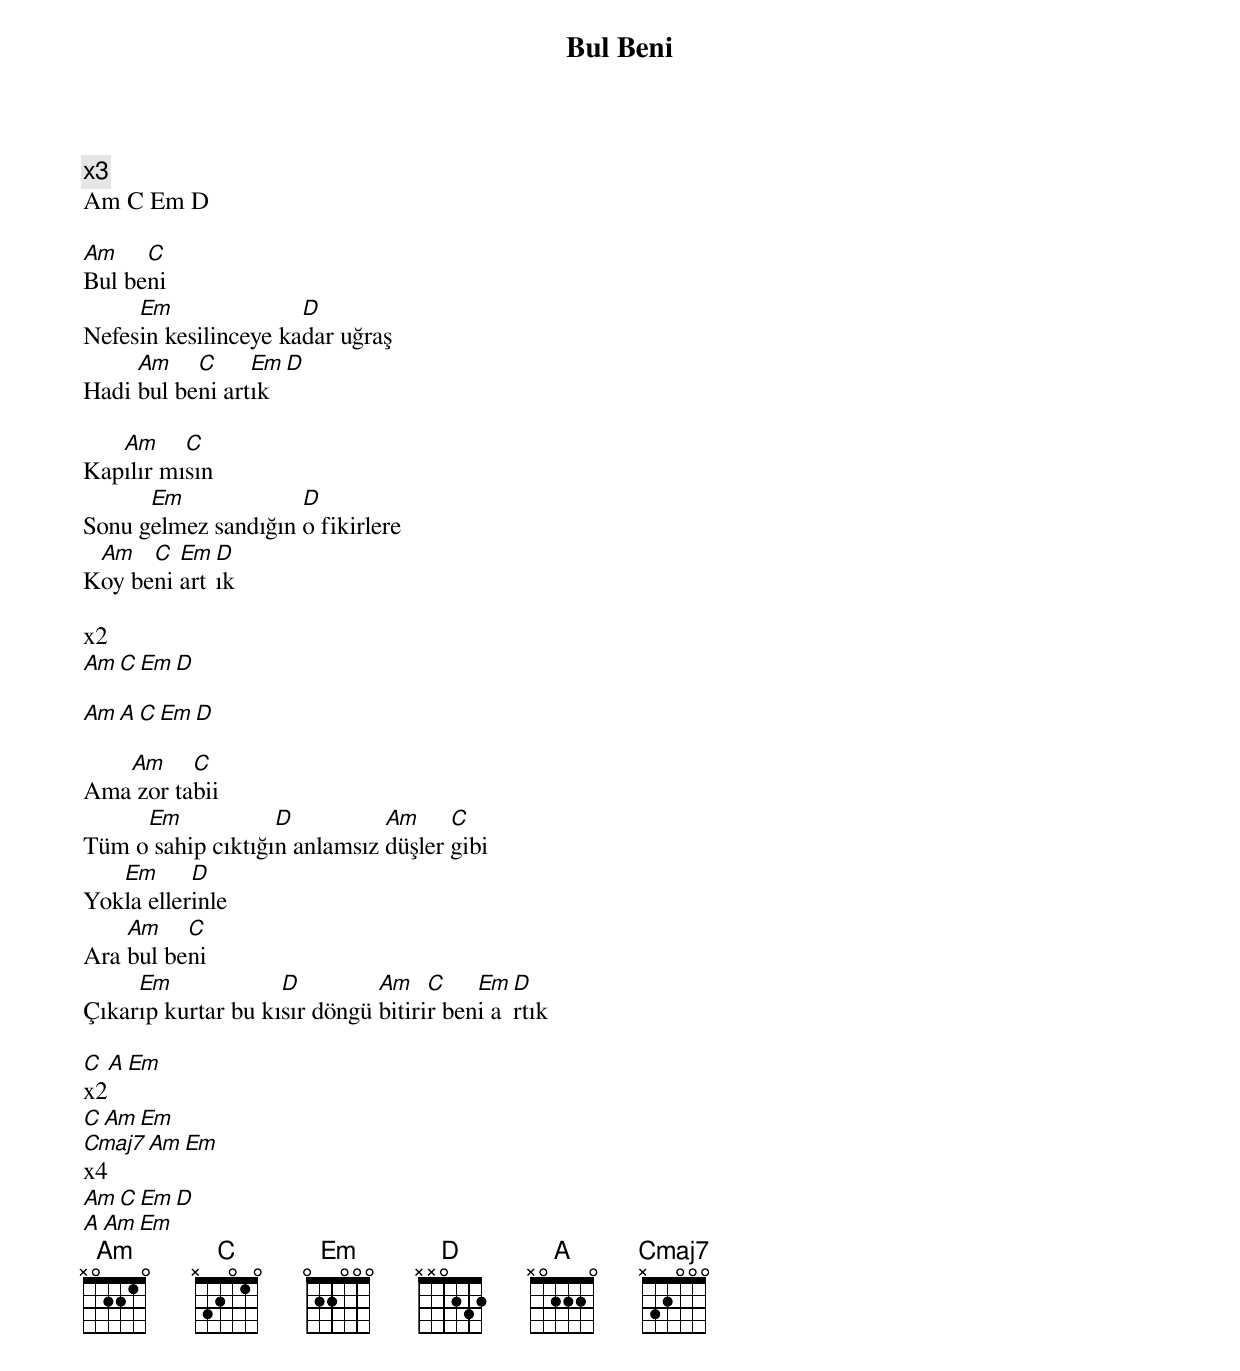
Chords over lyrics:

{title: Bul Beni}
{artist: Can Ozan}

x3
Am C Em D

Am    C
Bul beni
     Em               D
Nefesin kesilinceye kadar uğraş
     Am    C     Em D
Hadi bul beni artık

   Am     C
Kapılır mısın
      Em             D
Sonu gelmez sandığın o fikirlere
 Am   C  Em D
Koy beni artık

x2
Am C Em D

Am A C Em D

   Am     C
Ama zor tabii
     Em            D          Am     C
Tüm o sahip cıktığın anlamsız düşler gibi
   Em      D
Yokla ellerinle
    Am    C
Ara bul beni
     Em             D         Am    C    Em D
Çıkarıp kurtar bu kısır döngü bitirir beni artık

C A Em
x2
C Am Em
Cmaj7 Am Em
x4
Am C Em D
A Am Em
